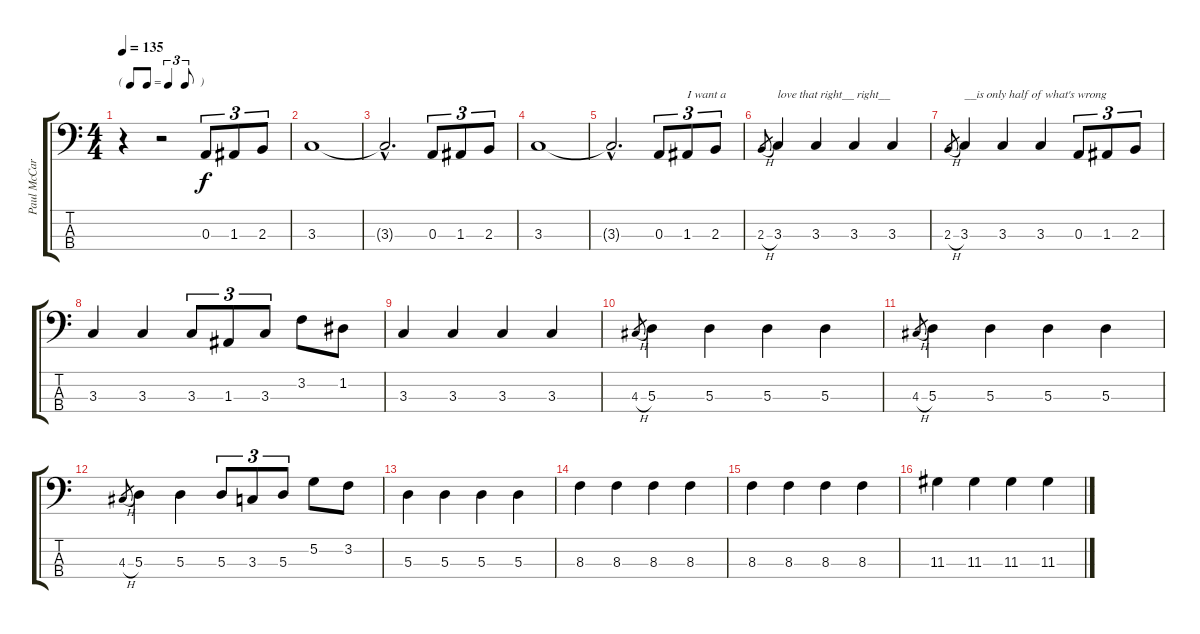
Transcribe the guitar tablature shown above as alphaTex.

\track ("Paul McCartney" "Paul McCar") {instrument electricbassfinger}
\staff {score tabs}
\tuning (G2 D2 A1 E1) {hide}
\ts (4 4)
\tf triplet8th
\tempo 135
\clef f4
\ks c
r.4{dy f instrument electricbassfinger} r.2 0.3.8{tu (3 2)} 1.3.8{tu (3 2)} 2.3.8{tu (3 2)} |
3.3.1 |
3.3{hac t}.2{d} 0.3.8{tu (3 2)} 1.3.8{tu (3 2)} 2.3.8{tu (3 2)} |
3.3.1 |
3.3{hac t}.2{d} 0.3.8{tu (3 2)} 1.3.8{tu (3 2) txt "I want a"} 2.3.8{tu (3 2)} |
2.3{h}.8{gr} 3.3.4{txt "love that right__ right__"} 3.3.4 3.3.4 3.3.4 |
2.3{h}.8{gr} 3.3.4{txt "__is only half of what's wrong"} 3.3.4 3.3.4 0.3.8{tu (3 2)} 1.3.8{tu (3 2)} 2.3.8{tu (3 2)} |
3.3.4 3.3.4 3.3.8{tu (3 2)} 1.3.8{tu (3 2)} 3.3.8{tu (3 2)} 3.2.8 1.2.8 |
3.3.4 3.3.4 3.3.4 3.3.4 |
4.3{h}.8{gr} 5.3.4 5.3.4 5.3.4 5.3.4 |
4.3{h}.8{gr} 5.3.4 5.3.4 5.3.4 5.3.4 |
4.3{h}.8{gr} 5.3.4 5.3.4 5.3.8{tu (3 2)} 3.3.8{tu (3 2)} 5.3.8{tu (3 2)} 5.2.8 3.2.8 |
5.3.4 5.3.4 5.3.4 5.3.4 |
8.3.4 8.3.4 8.3.4 8.3.4 |
8.3.4 8.3.4 8.3.4 8.3.4 |
11.3.4 11.3.4 11.3.4 11.3.4
